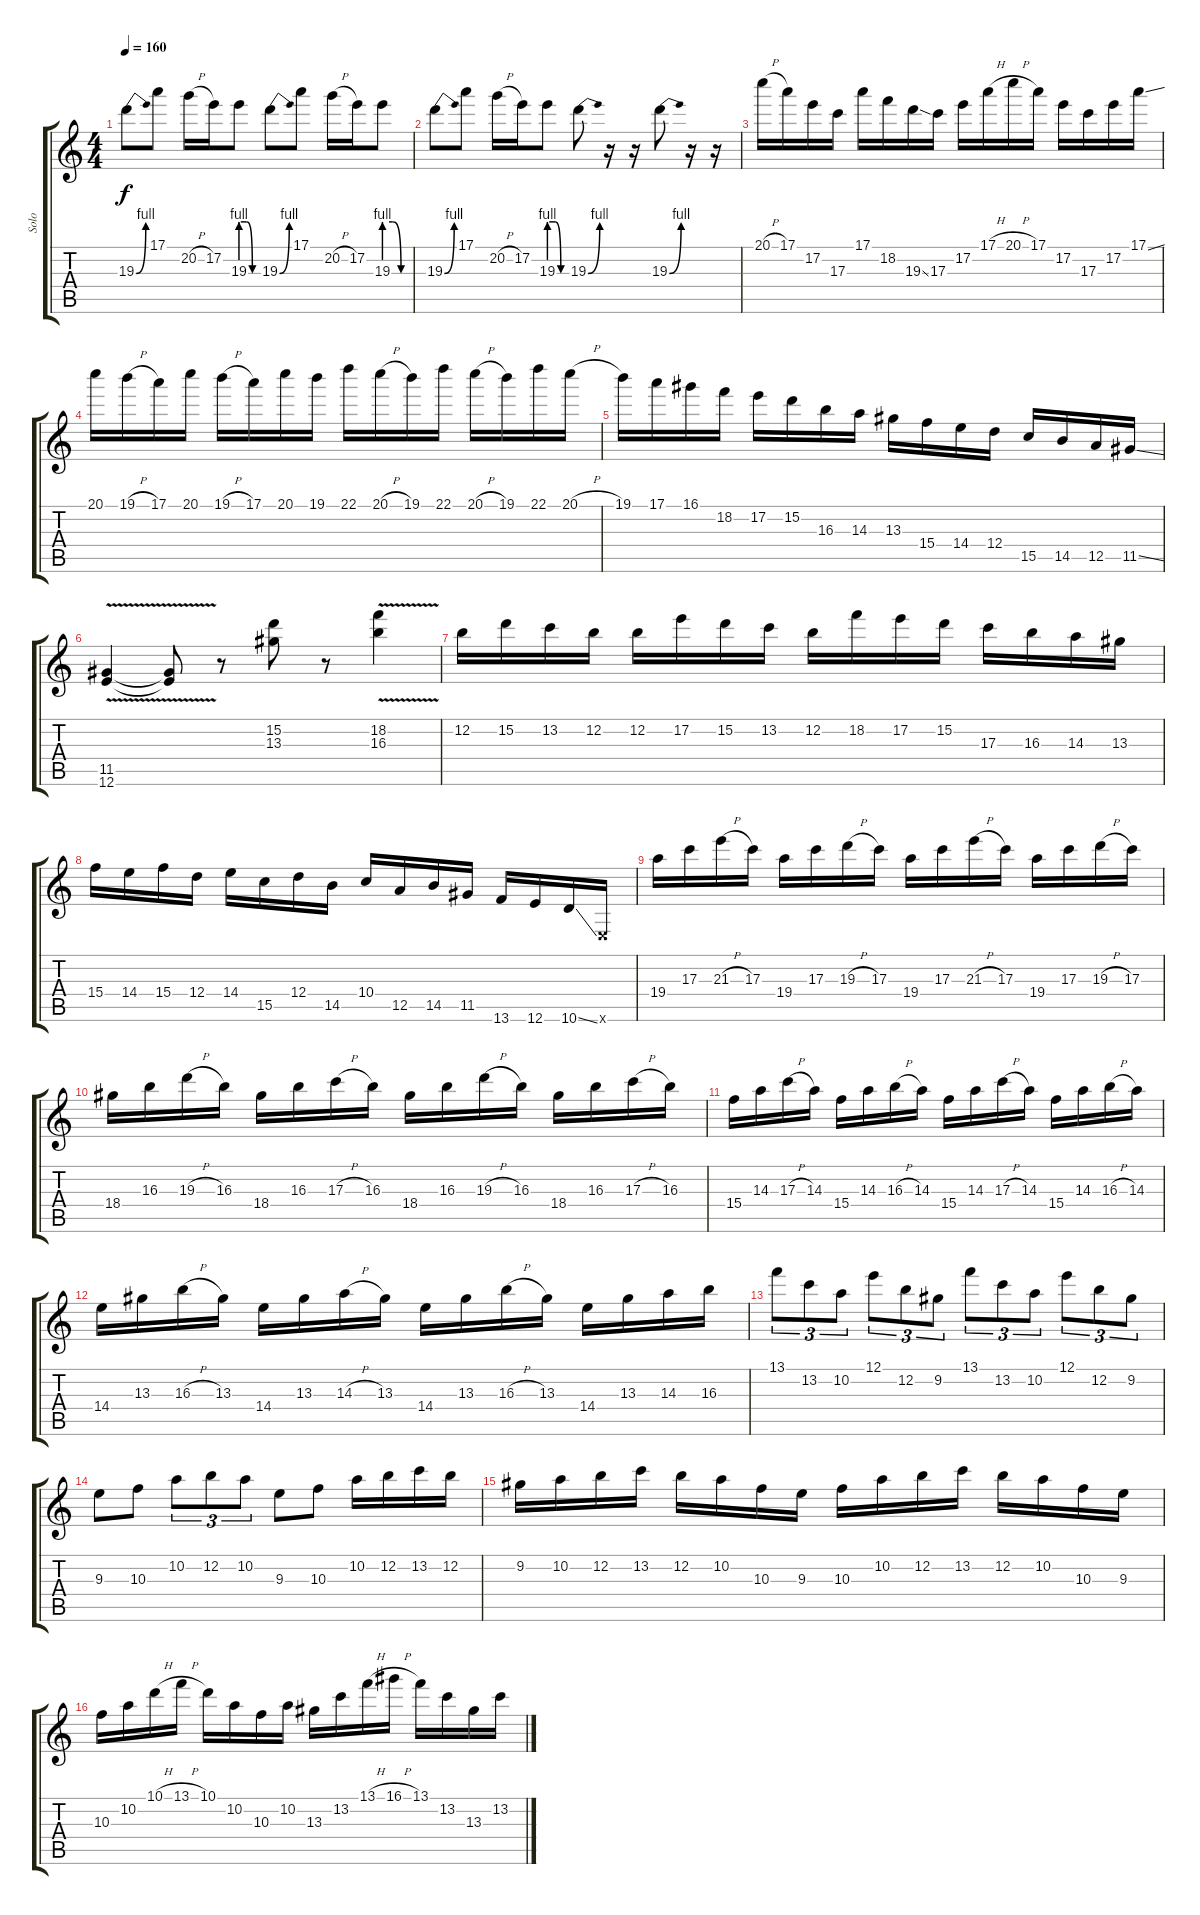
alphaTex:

\track ("Solo" "Solo") {instrument overdrivenguitar}
\staff {score tabs}
\tuning (E4 B3 G3 D3 A2 E2) {hide}
\ts (4 4)
\tempo 160
\clef g2
\ks c
19.3{be (bend 0 0 60 4)}.8{dy f} 17.1.8 20.2{h}.16 17.2.16 19.3{be (custom 0 4 20 4 40 0 60 0)}.8 19.3{be (bend 0 0 60 4)}.8 17.1.8 20.2{h}.16 17.2.16 19.3{be (custom 0 4 20 4 40 0 60 0)}.8 |
19.3{be (bend 0 0 60 4)}.8 17.1.8 20.2{h}.16 17.2.16 19.3{be (custom 0 4 20 4 40 0 60 0)}.8 19.3{be (bend 0 0 60 4)}.8 r.16 r.16 19.3{be (bend 0 0 60 4)}.8 r.16 r.16 |
20.1{h}.16 17.1.16 17.2.16 17.3.16 17.1.16 18.2.16 19.3{ss}.16 17.3.16 17.2.16 17.1{h}.16 20.1{h}.16 17.1.16 17.2.16 17.3.16 17.2.16 17.1{ss}.16 |
20.1.16 19.1{h}.16 17.1.16 20.1.16 19.1{h}.16 17.1.16 20.1.16 19.1.16 22.1.16 20.1{h}.16 19.1.16 22.1.16 20.1{h}.16 19.1.16 22.1.16 20.1{h}.16 |
19.1.16{balance 2} 17.1.16 16.1.16 18.2.16 17.2.16 15.2.16 16.3.16 14.3.16 13.3.16 15.4.16 14.4.16 12.4.16 15.5.16 14.5.16 12.5.16 11.5{ss}.16 |
(11.5{v} 12.6{v}).4 (11.5{t} 12.6{t}).8 r.8 (15.2 13.3).8 r.8 (18.2{v} 16.3{v}).4 |
12.2.16 15.2.16 13.2.16 12.2.16 12.2.16 17.2.16 15.2.16 13.2.16 12.2.16 18.2.16 17.2.16 15.2.16 17.3.16 16.3.16 14.3.16 13.3.16 |
15.4.16 14.4.16 15.4.16 12.4.16 14.4.16 15.5.16 12.4.16 14.5.16 10.4.16 12.5.16 14.5.16 11.5.16 13.6.16 12.6.16 10.6{ss}.16 0.6{x}.16 |
19.4.16 17.3.16 21.3{h}.16 17.3.16 19.4.16 17.3.16 19.3{h}.16 17.3.16 19.4.16 17.3.16 21.3{h}.16 17.3.16 19.4.16 17.3.16 19.3{h}.16 17.3.16 |
18.4.16 16.3.16 19.3{h}.16 16.3.16 18.4.16 16.3.16 17.3{h}.16 16.3.16 18.4.16 16.3.16 19.3{h}.16 16.3.16 18.4.16 16.3.16 17.3{h}.16 16.3.16 |
15.4.16 14.3.16 17.3{h}.16 14.3.16 15.4.16 14.3.16 16.3{h}.16 14.3.16 15.4.16 14.3.16 17.3{h}.16 14.3.16 15.4.16 14.3.16 16.3{h}.16 14.3.16 |
14.4.16 13.3.16 16.3{h}.16 13.3.16 14.4.16 13.3.16 14.3{h}.16 13.3.16 14.4.16 13.3.16 16.3{h}.16 13.3.16 14.4.16 13.3.16 14.3.16 16.3.16 |
13.1.8{tu (3 2)} 13.2.8{tu (3 2)} 10.2.8{tu (3 2)} 12.1.8{tu (3 2)} 12.2.8{tu (3 2)} 9.2.8{tu (3 2)} 13.1.8{tu (3 2)} 13.2.8{tu (3 2)} 10.2.8{tu (3 2)} 12.1.8{tu (3 2)} 12.2.8{tu (3 2)} 9.2.8{tu (3 2)} |
9.3.8 10.3.8 10.2.8{tu (3 2)} 12.2.8{tu (3 2)} 10.2.8{tu (3 2)} 9.3.8 10.3.8 10.2.16 12.2.16 13.2.16 12.2.16 |
9.2.16 10.2.16 12.2.16 13.2.16 12.2.16 10.2.16 10.3.16 9.3.16 10.3.16 10.2.16 12.2.16 13.2.16 12.2.16 10.2.16 10.3.16 9.3.16 |
10.3.16 10.2.16 10.1{h}.16 13.1{h}.16 10.1.16 10.2.16 10.3.16 10.2.16 13.3.16 13.2.16 13.1{h}.16 16.1{h}.16 13.1.16 13.2.16 13.3.16 13.2.16
